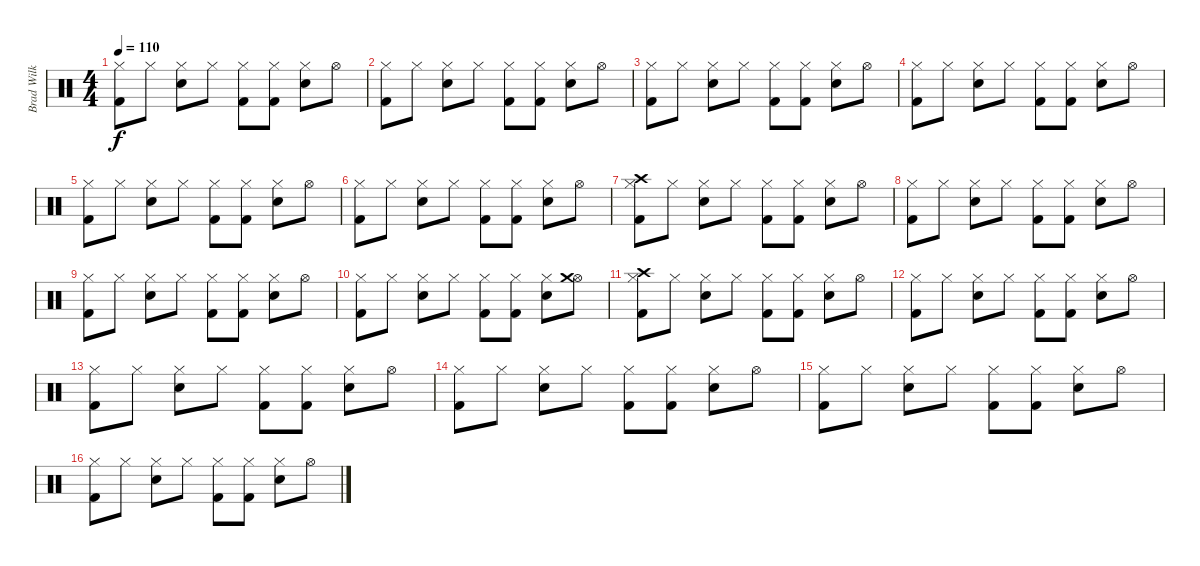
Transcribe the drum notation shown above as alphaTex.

\track ("Brad Wilk" "Brad Wilk") {instrument percussion}
\staff {score}
\articulation defaults
\ts (4 4)
\tempo 110
\clef neutral
\ks c
("Hi-Hat (closed)" "Kick (hit) 2").8{dy f} "Hi-Hat (closed)".8 ("Hi-Hat (closed)" "Snare (hit) 2").8 "Hi-Hat (closed)".8 ("Hi-Hat (closed)" "Kick (hit) 2").8 ("Hi-Hat (closed)" "Kick (hit) 2").8 ("Hi-Hat (closed)" "Snare (hit) 2").8 "Hi-Hat (open)".8 |
("Hi-Hat (closed)" "Kick (hit) 2").8 "Hi-Hat (closed)".8 ("Hi-Hat (closed)" "Snare (hit) 2").8 "Hi-Hat (closed)".8 ("Hi-Hat (closed)" "Kick (hit) 2").8 ("Hi-Hat (closed)" "Kick (hit) 2").8 ("Hi-Hat (closed)" "Snare (hit) 2").8 "Hi-Hat (open)".8 |
("Hi-Hat (closed)" "Kick (hit) 2").8 "Hi-Hat (closed)".8 ("Hi-Hat (closed)" "Snare (hit) 2").8 "Hi-Hat (closed)".8 ("Hi-Hat (closed)" "Kick (hit) 2").8 ("Hi-Hat (closed)" "Kick (hit) 2").8 ("Hi-Hat (closed)" "Snare (hit) 2").8 "Hi-Hat (open)".8 |
("Hi-Hat (closed)" "Kick (hit) 2").8 "Hi-Hat (closed)".8 ("Hi-Hat (closed)" "Snare (hit) 2").8 "Hi-Hat (closed)".8 ("Hi-Hat (closed)" "Kick (hit) 2").8 ("Hi-Hat (closed)" "Kick (hit) 2").8 ("Hi-Hat (closed)" "Snare (hit) 2").8 "Hi-Hat (open)".8 |
("Hi-Hat (closed)" "Kick (hit) 2").8 "Hi-Hat (closed)".8 ("Hi-Hat (closed)" "Snare (hit) 2").8 "Hi-Hat (closed)".8 ("Hi-Hat (closed)" "Kick (hit) 2").8 ("Hi-Hat (closed)" "Kick (hit) 2").8 ("Hi-Hat (closed)" "Snare (hit) 2").8 "Hi-Hat (open)".8 |
("Hi-Hat (closed)" "Kick (hit) 2").8 "Hi-Hat (closed)".8 ("Hi-Hat (closed)" "Snare (hit) 2").8 "Hi-Hat (closed)".8 ("Hi-Hat (closed)" "Kick (hit) 2").8 ("Hi-Hat (closed)" "Kick (hit) 2").8 ("Hi-Hat (closed)" "Snare (hit) 2").8 "Hi-Hat (open)".8 |
("Hi-Hat (closed)" "Crash high (hit)" "Kick (hit) 2").8 "Hi-Hat (closed)".8 ("Hi-Hat (closed)" "Snare (hit) 2").8 "Hi-Hat (closed)".8 ("Hi-Hat (closed)" "Kick (hit) 2").8 ("Hi-Hat (closed)" "Kick (hit) 2").8 ("Hi-Hat (closed)" "Snare (hit) 2").8 "Hi-Hat (open)".8 |
("Hi-Hat (closed)" "Kick (hit) 2").8 "Hi-Hat (closed)".8 ("Hi-Hat (closed)" "Snare (hit) 2").8 "Hi-Hat (closed)".8 ("Hi-Hat (closed)" "Kick (hit) 2").8 ("Hi-Hat (closed)" "Kick (hit) 2").8 ("Hi-Hat (closed)" "Snare (hit) 2").8 "Hi-Hat (open)".8 |
("Hi-Hat (closed)" "Kick (hit) 2").8 "Hi-Hat (closed)".8 ("Hi-Hat (closed)" "Snare (hit) 2").8 "Hi-Hat (closed)".8 ("Hi-Hat (closed)" "Kick (hit) 2").8 ("Hi-Hat (closed)" "Kick (hit) 2").8 ("Hi-Hat (closed)" "Snare (hit) 2").8 "Hi-Hat (open)".8 |
("Hi-Hat (closed)" "Kick (hit) 2").8 "Hi-Hat (closed)".8 ("Hi-Hat (closed)" "Snare (hit) 2").8 "Hi-Hat (closed)".8 ("Hi-Hat (closed)" "Kick (hit) 2").8 ("Hi-Hat (closed)" "Kick (hit) 2").8 ("Hi-Hat (closed)" "Snare (hit) 2").8 ("Hi-Hat (open)" "Crash medium (hit)").8 |
("Hi-Hat (closed)" "Crash high (hit)" "Kick (hit) 2").8 "Hi-Hat (closed)".8 ("Hi-Hat (closed)" "Snare (hit) 2").8 "Hi-Hat (closed)".8 ("Hi-Hat (closed)" "Kick (hit) 2").8 ("Hi-Hat (closed)" "Kick (hit) 2").8 ("Hi-Hat (closed)" "Snare (hit) 2").8 "Hi-Hat (open)".8 |
("Hi-Hat (closed)" "Kick (hit) 2").8 "Hi-Hat (closed)".8 ("Hi-Hat (closed)" "Snare (hit) 2").8 "Hi-Hat (closed)".8 ("Hi-Hat (closed)" "Kick (hit) 2").8 ("Hi-Hat (closed)" "Kick (hit) 2").8 ("Hi-Hat (closed)" "Snare (hit) 2").8 "Hi-Hat (open)".8 |
("Hi-Hat (closed)" "Kick (hit) 2").8 "Hi-Hat (closed)".8 ("Hi-Hat (closed)" "Snare (hit) 2").8 "Hi-Hat (closed)".8 ("Hi-Hat (closed)" "Kick (hit) 2").8 ("Hi-Hat (closed)" "Kick (hit) 2").8 ("Hi-Hat (closed)" "Snare (hit) 2").8 "Hi-Hat (open)".8 |
("Hi-Hat (closed)" "Kick (hit) 2").8 "Hi-Hat (closed)".8 ("Hi-Hat (closed)" "Snare (hit) 2").8 "Hi-Hat (closed)".8 ("Hi-Hat (closed)" "Kick (hit) 2").8 ("Hi-Hat (closed)" "Kick (hit) 2").8 ("Hi-Hat (closed)" "Snare (hit) 2").8 "Hi-Hat (open)".8 |
("Hi-Hat (closed)" "Kick (hit) 2").8 "Hi-Hat (closed)".8 ("Hi-Hat (closed)" "Snare (hit) 2").8 "Hi-Hat (closed)".8 ("Hi-Hat (closed)" "Kick (hit) 2").8 ("Hi-Hat (closed)" "Kick (hit) 2").8 ("Hi-Hat (closed)" "Snare (hit) 2").8 "Hi-Hat (open)".8 |
("Hi-Hat (closed)" "Kick (hit) 2").8 "Hi-Hat (closed)".8 ("Hi-Hat (closed)" "Snare (hit) 2").8 "Hi-Hat (closed)".8 ("Hi-Hat (closed)" "Kick (hit) 2").8 ("Hi-Hat (closed)" "Kick (hit) 2").8 ("Hi-Hat (closed)" "Snare (hit) 2").8 "Hi-Hat (open)".8
